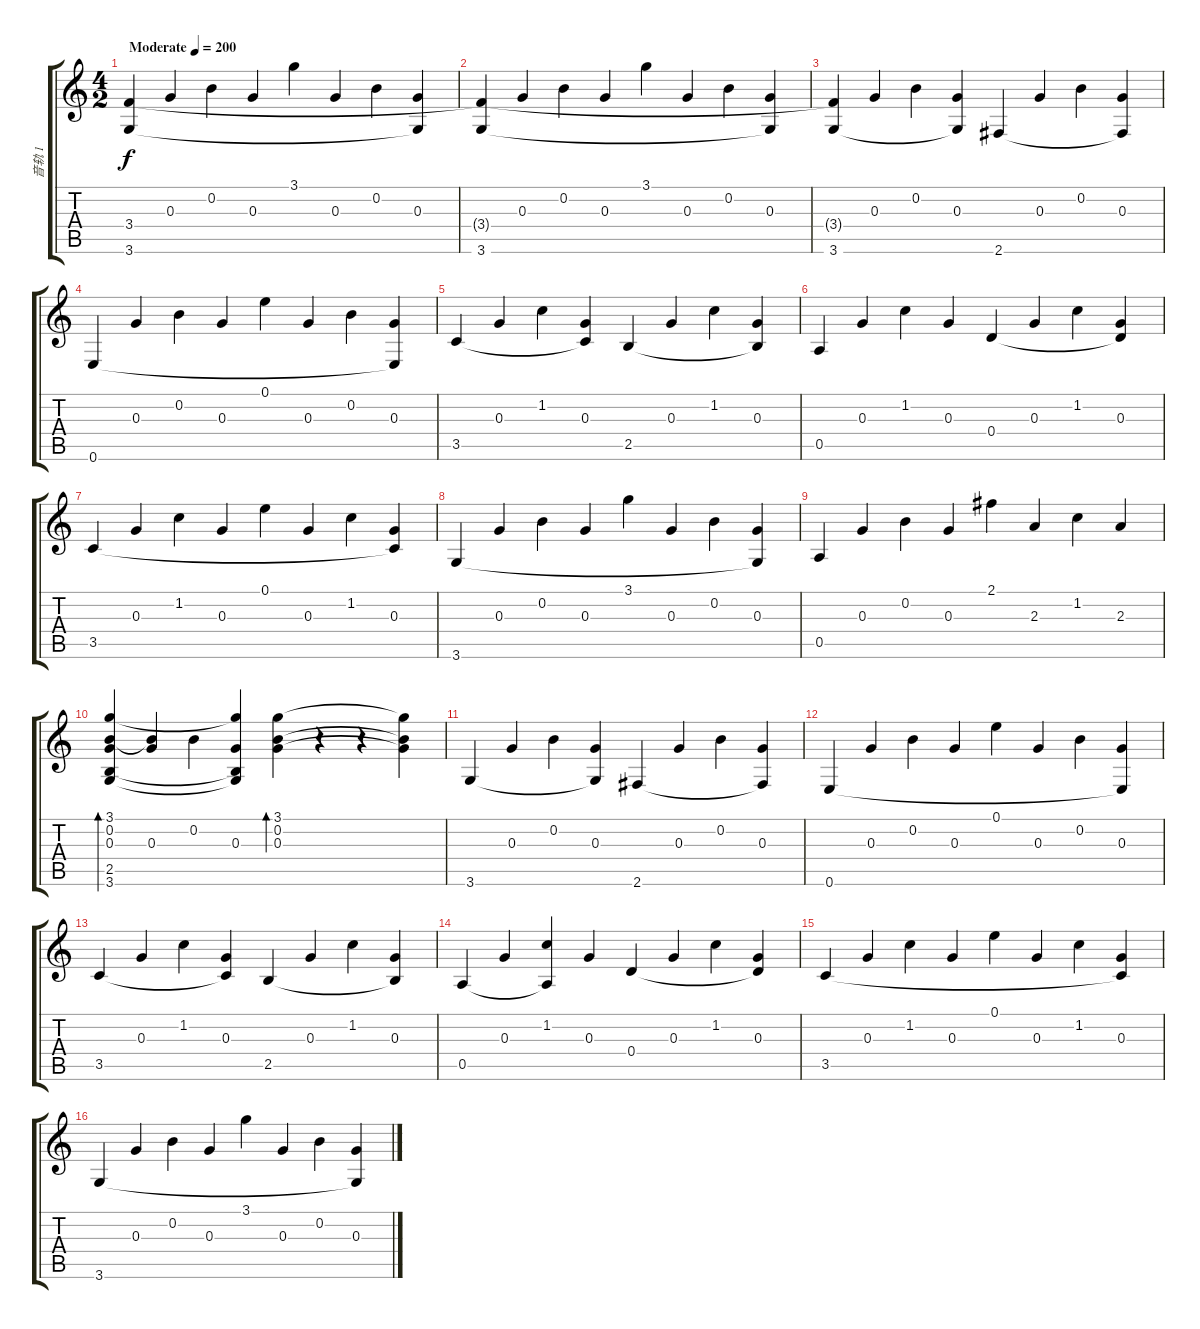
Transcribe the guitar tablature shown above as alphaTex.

\track ("音轨 1" "音轨 1") {instrument acousticguitarnylon}
\staff {score tabs}
\tuning (E4 B3 G3 D3 A2 E2) {hide}
\ts (4 2)
\tempo (200 "Moderate")
\clef g2
\ks c
(3.4 3.6).4{dy f instrument acousticguitarnylon} 0.3.4 0.2.4 0.3.4 3.1.4 0.3.4 0.2.4 (0.3 3.6{t}).4 |
(3.4{t} 3.6).4 0.3.4 0.2.4 0.3.4 3.1.4 0.3.4 0.2.4 (0.3 3.6{t}).4 |
(3.4{t} 3.6).4 0.3.4 0.2.4 (0.3 3.6{t}).4 2.6.4 0.3.4 0.2.4 (0.3 2.6{t}).4 |
0.6.4 0.3.4 0.2.4 0.3.4 0.1.4 0.3.4 0.2.4 (0.3 0.6{t}).4 |
3.5.4 0.3.4 1.2.4 (0.3 3.5{t}).4 2.5.4 0.3.4 1.2.4 (0.3 2.5{t}).4 |
0.5.4 0.3.4 1.2.4 0.3.4 0.4.4 0.3.4 1.2.4 (0.3 0.4{t}).4 |
3.5.4 0.3.4 1.2.4 0.3.4 0.1.4 0.3.4 1.2.4 (0.3 3.5{t}).4 |
3.6.4 0.3.4 0.2.4 0.3.4 3.1.4 0.3.4 0.2.4 (0.3 3.6{t}).4 |
0.5.4 0.3.4 0.2.4 0.3.4 2.1.4 2.3.4 1.2.4 2.3.4 |
(3.1 0.2 0.3 2.5 3.6).4{bd 240} (0.2{t} 0.3).4 0.2.4 (3.1{t} 0.3 2.5{t} 3.6{t}).4 (3.1 0.2 0.3).4{bd 240} r.4 r.4 (3.1{t} 0.2{t} 0.3{t}).4 |
3.6.4 0.3.4 0.2.4 (0.3 3.6{t}).4 2.6.4 0.3.4 0.2.4 (0.3 2.6{t}).4 |
0.6.4 0.3.4 0.2.4 0.3.4 0.1.4 0.3.4 0.2.4 (0.3 0.6{t}).4 |
3.5.4 0.3.4 1.2.4 (0.3 3.5{t}).4 2.5.4 0.3.4 1.2.4 (0.3 2.5{t}).4 |
0.5.4 0.3.4 (1.2 0.5{t}).4 0.3.4 0.4.4 0.3.4 1.2.4 (0.3 0.4{t}).4 |
3.5.4 0.3.4 1.2.4 0.3.4 0.1.4 0.3.4 1.2.4 (0.3 3.5{t}).4 |
3.6.4 0.3.4 0.2.4 0.3.4 3.1.4 0.3.4 0.2.4 (0.3 3.6{t}).4
